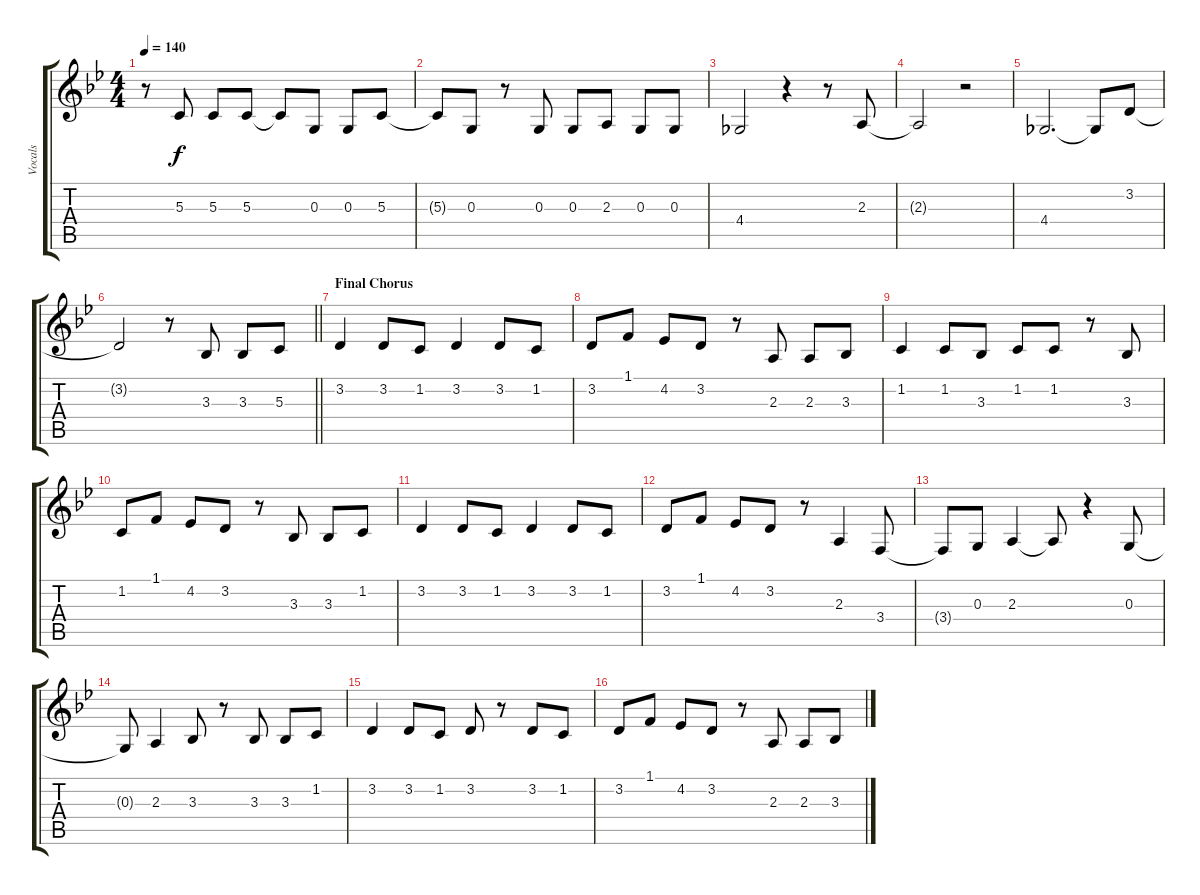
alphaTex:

\track ("Vocals" "Vocals") {instrument altosax}
\staff {score tabs}
\tuning (E4 B3 G3 D3 A2 E2) {hide}
\ts (4 4)
\tempo 140
\clef g2
\ks bb
r.8{dy f} 5.3.8 5.3.8 5.3.8 5.3{t}.8 0.3.8 0.3.8 5.3.8 |
5.3{t}.8 0.3.8 r.8 0.3.8 0.3.8 2.3.8 0.3.8 0.3.8 |
4.4.2 r.4 r.8 2.3.8 |
2.3{t}.2 r.2 |
4.4.2{d} 4.4{t}.8 3.2.8 |
\barLineRight lightlight
3.2{t}.2 r.8 3.3.8 3.3.8 5.3.8 |
\section ("" "Final Chorus")
3.2.4 3.2.8 1.2.8 3.2.4 3.2.8 1.2.8 |
3.2.8 1.1.8 4.2.8 3.2.8 r.8 2.3.8 2.3.8 3.3.8 |
1.2.4 1.2.8 3.3.8 1.2.8 1.2.8 r.8 3.3.8 |
1.2.8 1.1.8 4.2.8 3.2.8 r.8 3.3.8 3.3.8 1.2.8 |
3.2.4 3.2.8 1.2.8 3.2.4 3.2.8 1.2.8 |
3.2.8 1.1.8 4.2.8 3.2.8 r.8 2.3.4 3.4.8 |
3.4{t}.8 0.3.8 2.3.4 2.3{t}.8 r.4 0.3.8 |
0.3{t}.8 2.3.4 3.3.8 r.8 3.3.8 3.3.8 1.2.8 |
3.2.4 3.2.8 1.2.8 3.2.8 r.8 3.2.8 1.2.8 |
3.2.8 1.1.8 4.2.8 3.2.8 r.8 2.3.8 2.3.8 3.3.8
